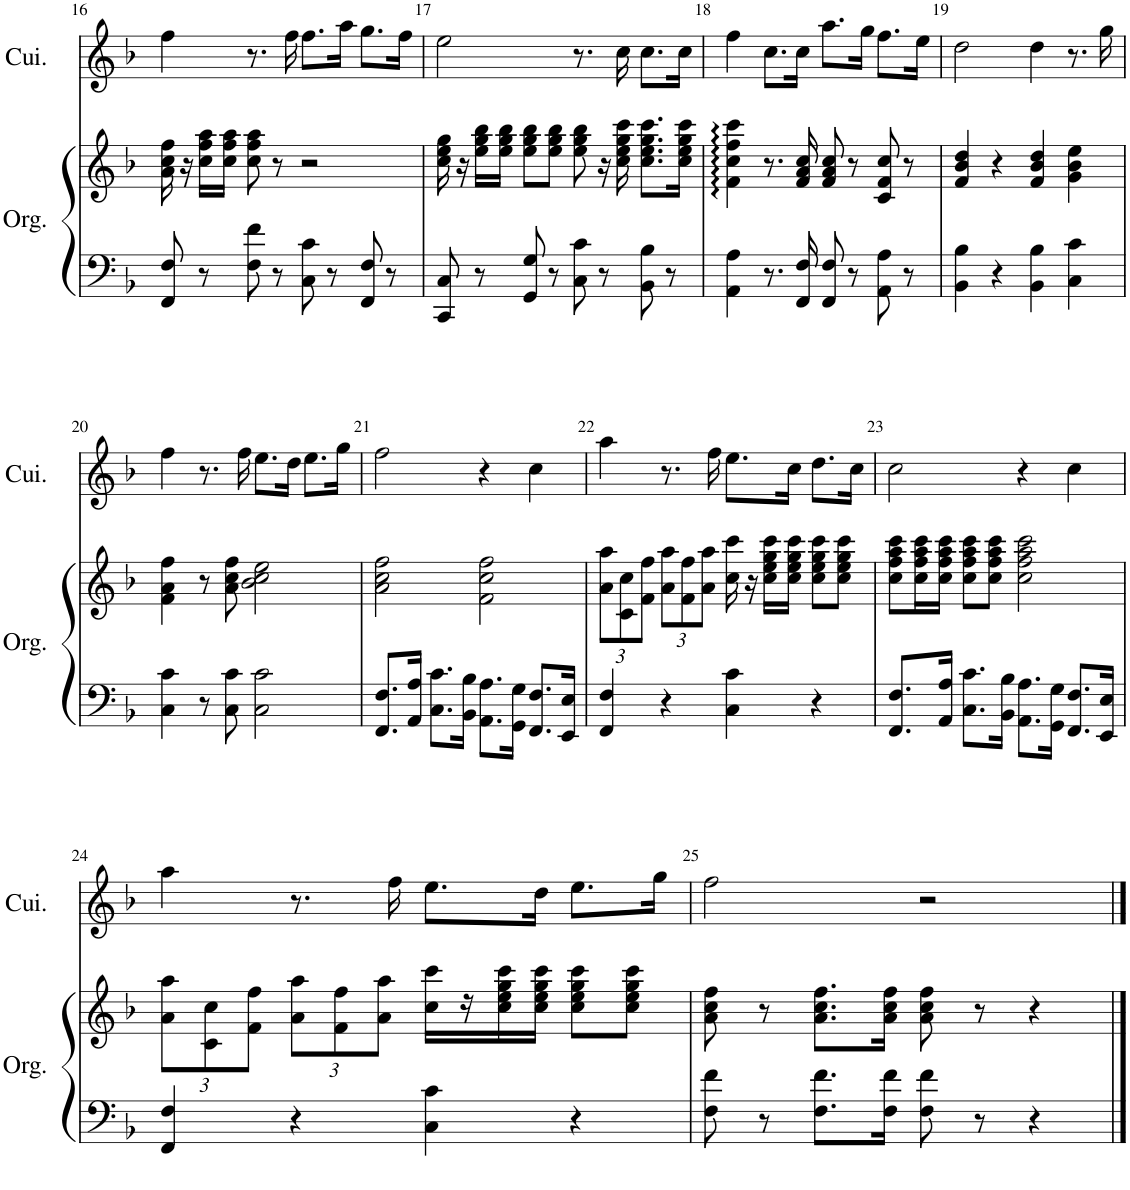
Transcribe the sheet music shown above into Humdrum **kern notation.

**kern	**kern	**kern
*part2	*part2	*part1
*staff3	*staff2	*staff1
*I"Orgue	*	*I"Cuivres
*I'Org.	*	*I'Cui.
!!LO:PB:g=z
*clefF4	*clefG2	*clefG2
*k[b-]	*k[b-]	*k[b-]
*M4/4	*M4/4	*M4/4
*met(c)	*met(c)	*met(c)
=16	=16	=16
8FF/ 8F/	16a\ 16cc\ 16ff\	4ff\
.	16r	.
8r	16cc\ 16ff\ 16aa\LL	.
.	16cc\ 16ff\ 16aa\JJ	.
8F\ 8f\	8cc\ 8ff\ 8aa\	8.r
8r	8r	.
.	.	16ff\
8C\ 8c\	2r	8.ff\L
8r	.	.
.	.	16aa\Jk
8FF/ 8F/	.	8.gg\L
8r	.	.
.	.	16ff\Jk
=17	=17	=17
8CC/ 8C/	16cc\ 16ee\ 16gg\	2ee\
.	16r	.
8r	16ee\ 16gg\ 16bb-\LL	.
.	16ee\ 16gg\ 16bb-\JJ	.
8GG/ 8G/	8ee\ 8gg\ 8bb-\L	.
8r	8ee\ 8gg\ 8bb-\J	.
8C\ 8c\	8ee\ 8gg\ 8bb-\	8.r
8r	16r	.
.	16cc\ 16ee\ 16gg\ 16ccc\	16cc\
8BB-\ 8B-\	8.cc\ 8.ee\ 8.gg\ 8.ccc\L	8.cc\L
8r	.	.
.	16cc\ 16ee\ 16gg\ 16ccc\Jk	16cc\Jk
=18	=18	=18
4AA\ 4A\	4f\: 4cc\: 4ff\: 4ccc\:	4ff\
8.r	8.r	8.cc\L
16FF/ 16F/	16f/ 16a/ 16cc/	16cc\Jk
8FF/ 8F/	8f/ 8a/ 8cc/	8.aa\L
8r	8r	.
.	.	16gg\Jk
8AA\ 8A\	8c/ 8f/ 8cc/	8.ff\L
8r	8r	.
.	.	16ee\Jk
=19	=19	=19
4BB-\ 4B-\	4f/ 4b-/ 4dd/	2dd\
4r	4r	.
4BB-\ 4B-\	4f/ 4b-/ 4dd/	4dd\
4C\ 4c\	4g\ 4b-\ 4ee\	8.r
.	.	16gg\
!!LO:LB:g=z
=20	=20	=20
4C\ 4c\	4f\ 4a\ 4ff\	4ff\
8r	8r	8.r
8C\ 8c\	8a\ 8cc\ 8ff\	.
.	.	16ff\
2C\ 2c\	2b-\ 2cc\ 2ee\	8.ee\L
.	.	16dd\Jk
.	.	8.ee\L
.	.	16gg\Jk
=21	=21	=21
8.FF/ 8.F/L	2a\ 2cc\ 2ff\	2ff\
16AA/ 16A/Jk	.	.
8.C\ 8.c\L	.	.
16BB-\ 16B-\Jk	.	.
8.AA\ 8.A\L	2f\ 2cc\ 2ff\	4r
16GG\ 16G\Jk	.	.
8.FF/ 8.F/L	.	4cc\
16EE/ 16E/Jk	.	.
=22	=22	=22
*	*Xbrackettup	*
4FF/ 4F/	12a\ 12aa\L	4aa\
.	12c\ 12cc\	.
.	12f\ 12ff\J	.
4r	12a\ 12aa\L	8.r
.	12f\ 12ff\	.
.	12a\ 12aa\J	.
.	.	16ff\
4C\ 4c\	16cc\ 16ccc\	8.ee\L
.	16r	.
.	16cc\ 16ee\ 16gg\ 16ccc\LL	.
.	16cc\ 16ee\ 16gg\ 16ccc\JJ	16cc\Jk
4r	8cc\ 8ee\ 8gg\ 8ccc\L	8.dd\L
.	8cc\ 8ee\ 8gg\ 8ccc\J	.
.	.	16cc\Jk
=23	=23	=23
8.FF/ 8.F/L	8cc\ 8ff\ 8aa\ 8ccc\L	2cc\
.	16cc\ 16ff\ 16aa\ 16ccc\L	.
16AA/ 16A/Jk	16cc\ 16ff\ 16aa\ 16ccc\JJ	.
8.C\ 8.c\L	8cc\ 8ff\ 8aa\ 8ccc\L	.
.	8cc\ 8ff\ 8aa\ 8ccc\J	.
16BB-\ 16B-\Jk	.	.
8.AA\ 8.A\L	2cc\ 2ff\ 2aa\ 2ccc\	4r
16GG\ 16G\Jk	.	.
8.FF/ 8.F/L	.	4cc\
16EE/ 16E/Jk	.	.
!!LO:LB:g=z
=24	=24	=24
4FF/ 4F/	12a\ 12aa\L	4aa\
.	12c\ 12cc\	.
.	12f\ 12ff\J	.
4r	12a\ 12aa\L	8.r
.	12f\ 12ff\	.
.	12a\ 12aa\J	.
.	.	16ff\
4C\ 4c\	16cc\ 16ccc\LL	8.ee\L
.	16r	.
.	16cc\ 16ee\ 16gg\ 16ccc\	.
.	16cc\ 16ee\ 16gg\ 16ccc\JJ	16dd\Jk
4r	8cc\ 8ee\ 8gg\ 8ccc\L	8.ee\L
.	8cc\ 8ee\ 8gg\ 8ccc\J	.
.	.	16gg\Jk
=25	=25	=25
8F\ 8f\	8a\ 8cc\ 8ff\	2ff\
8r	8r	.
8.F\ 8.f\L	8.a\ 8.cc\ 8.ff\L	.
16F\ 16f\Jk	16a\ 16cc\ 16ff\Jk	.
8F\ 8f\	8a\ 8cc\ 8ff\	2r
8r	8r	.
4r	4r	.
==	==	==
*-	*-	*-
